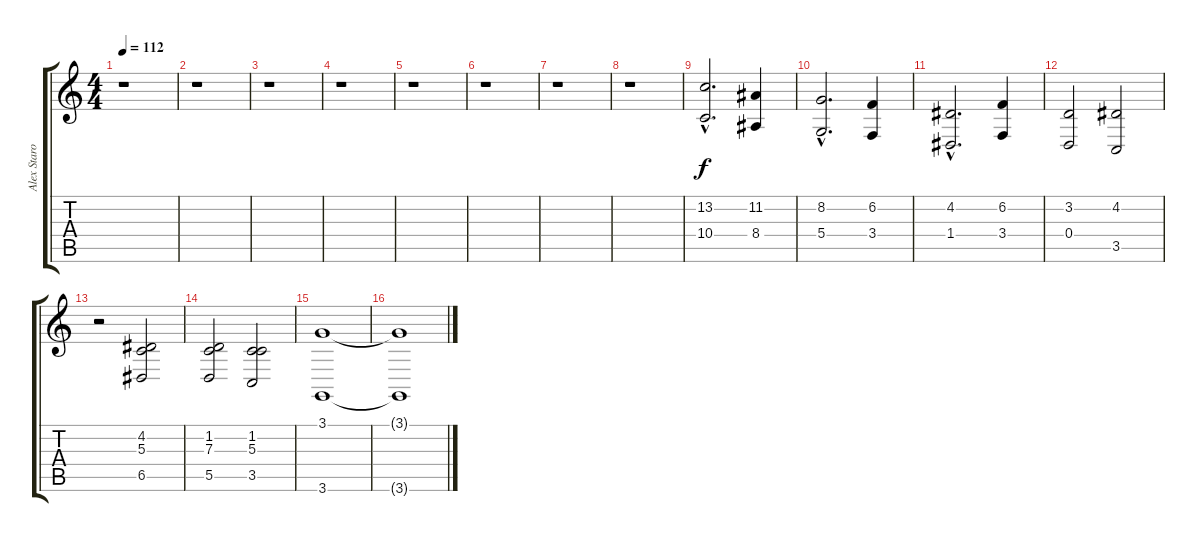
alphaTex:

\track ("Alex Staropoli - Organ / Horn / Timpani" "Alex Staro") {instrument churchorgan}
\staff {score tabs}
\tuning (E4 B3 G3 D3 A2 E2) {hide}
\ts (4 4)
\tempo 112
\clef g2
\ks c
r.1{dy f} |
r.1 |
r.1 |
r.1 |
r.1 |
r.1 |
r.1 |
r.1 |
(13.2{hac} 10.4{hac}).2{d instrument frenchhorn} (11.2 8.4).4 |
(8.2{hac} 5.4{hac}).2{d} (6.2 3.4).4 |
(4.2{hac} 1.4{hac}).2{d} (6.2 3.4).4 |
(3.2 0.4).2 (4.2 3.5).2 |
r.2 (4.2 5.3 6.5).2 |
(1.2 7.3 5.5).2 (1.2 5.3 3.5).2 |
(3.1 3.6).1 |
(3.1{t} 3.6{t}).1
